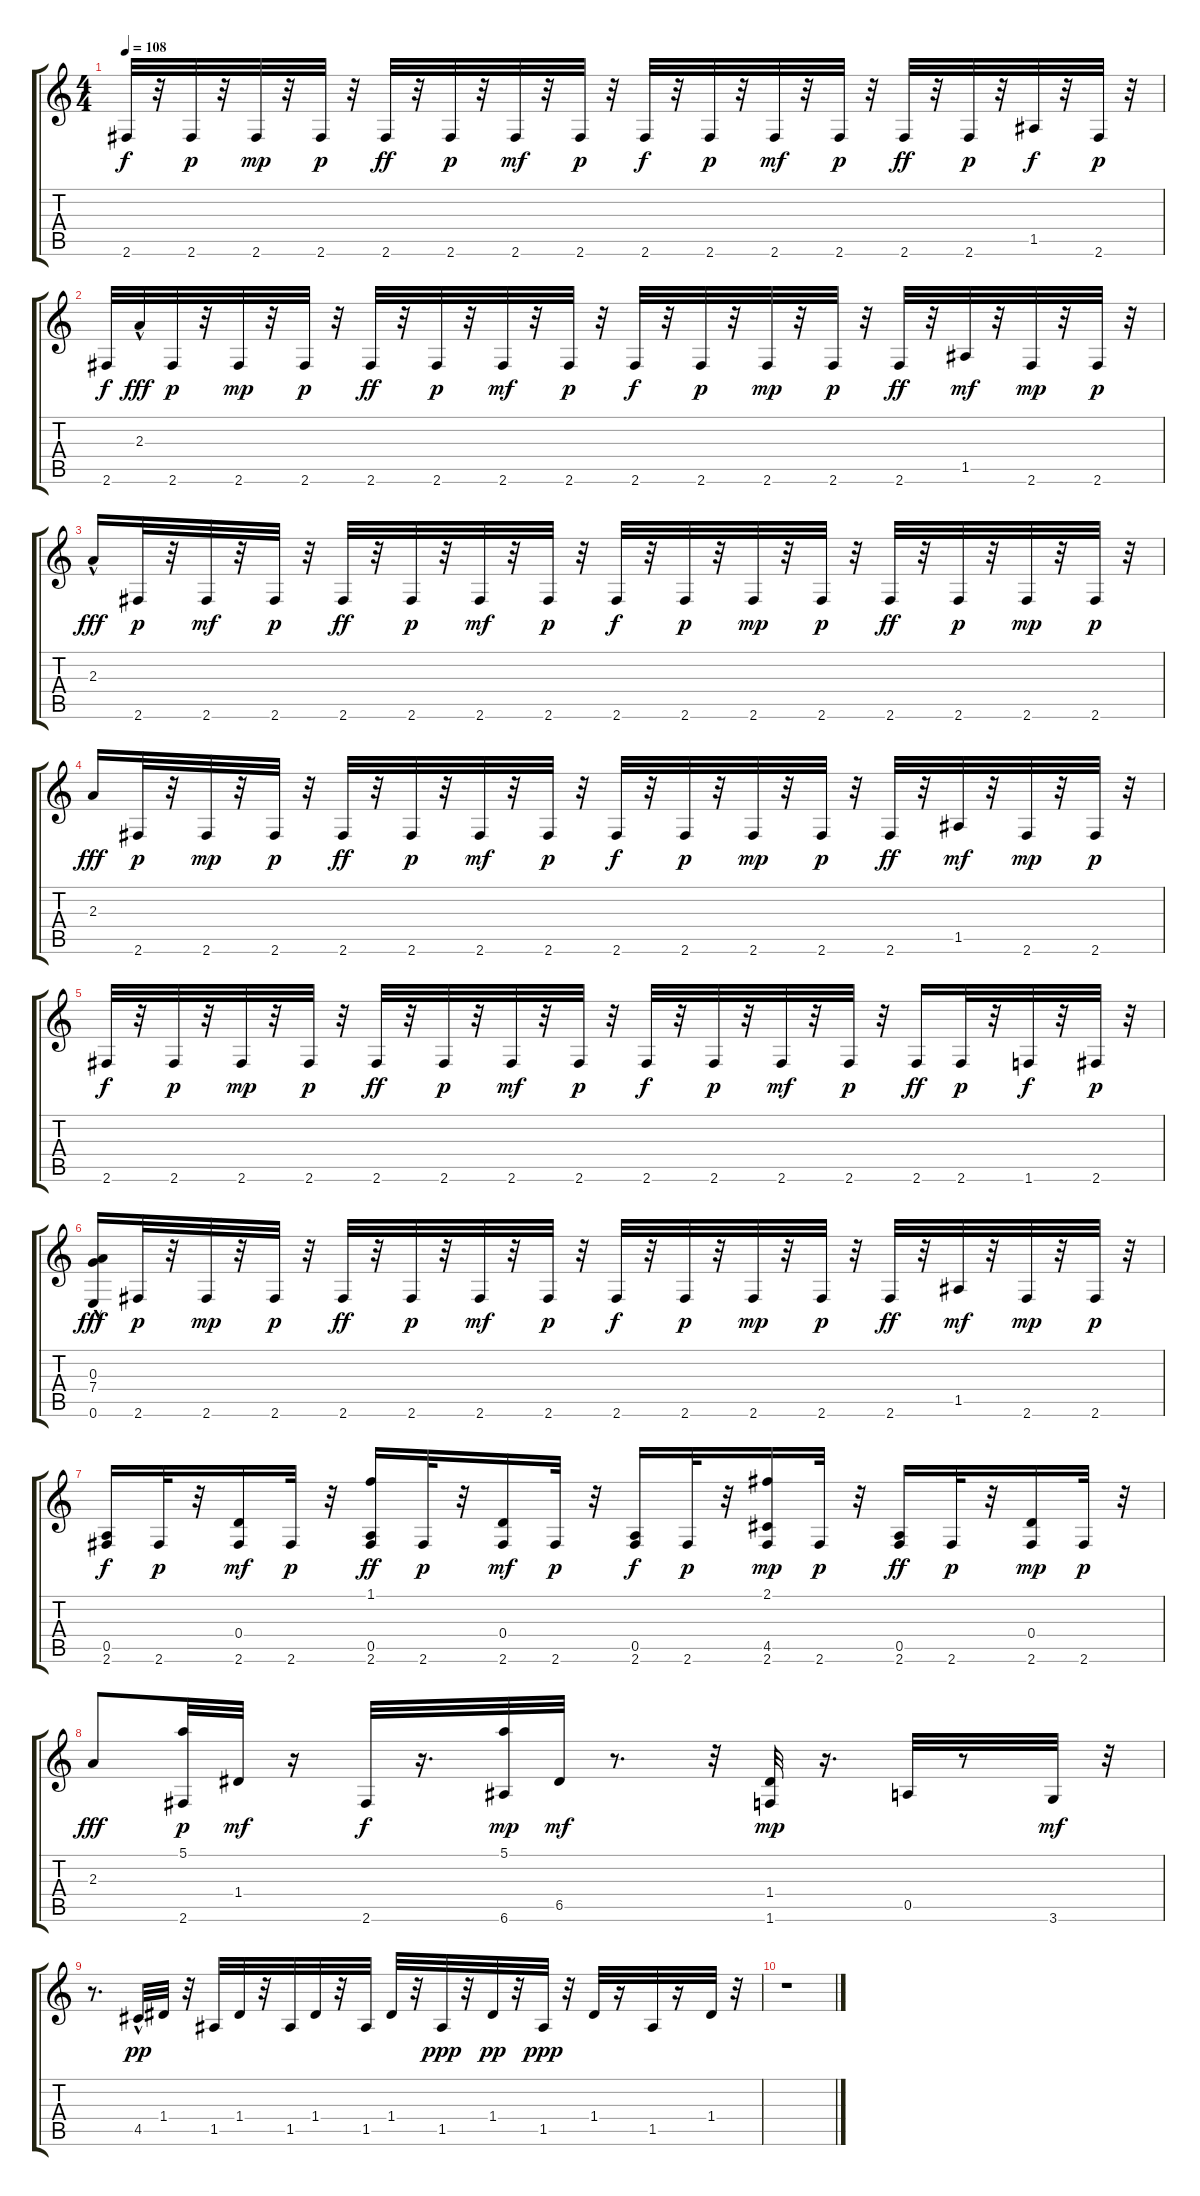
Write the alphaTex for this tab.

\track "" {instrument acousticguitarnylon}
\staff {score tabs}
\tuning (E4 B3 G3 D3 A2 E2) {hide}
\ts (4 4)
\tempo 108
\clef g2
\ks c
2.6.32{dy f} r.32 2.6.32{dy p} r.32 2.6.32{dy mp} r.32 2.6.32{dy p} r.32 2.6.32{dy ff} r.32 2.6.32{dy p} r.32 2.6.32{dy mf} r.32 2.6.32{dy p} r.32 2.6.32{dy f} r.32 2.6.32{dy p} r.32 2.6.32{dy mf} r.32 2.6.32{dy p} r.32 2.6.32{dy ff} r.32 2.6.32{dy p} r.32 1.5.32{dy f} r.32 2.6.32{dy p} r.32 |
2.6.32{dy f} 2.3{hac}.32{dy fff} 2.6.32{dy p} r.32 2.6.32{dy mp} r.32 2.6.32{dy p} r.32 2.6.32{dy ff} r.32 2.6.32{dy p} r.32 2.6.32{dy mf} r.32 2.6.32{dy p} r.32 2.6.32{dy f} r.32 2.6.32{dy p} r.32 2.6.32{dy mp} r.32 2.6.32{dy p} r.32 2.6.32{dy ff} r.32 1.5.32{dy mf} r.32 2.6.32{dy mp} r.32 2.6.32{dy p} r.32 |
2.3{hac}.16{dy fff} 2.6.32{dy p} r.32 2.6.32{dy mf} r.32 2.6.32{dy p} r.32 2.6.32{dy ff} r.32 2.6.32{dy p} r.32 2.6.32{dy mf} r.32 2.6.32{dy p} r.32 2.6.32{dy f} r.32 2.6.32{dy p} r.32 2.6.32{dy mp} r.32 2.6.32{dy p} r.32 2.6.32{dy ff} r.32 2.6.32{dy p} r.32 2.6.32{dy mp} r.32 2.6.32{dy p} r.32 |
2.3.16{dy fff} 2.6.32{dy p} r.32 2.6.32{dy mp} r.32 2.6.32{dy p} r.32 2.6.32{dy ff} r.32 2.6.32{dy p} r.32 2.6.32{dy mf} r.32 2.6.32{dy p} r.32 2.6.32{dy f} r.32 2.6.32{dy p} r.32 2.6.32{dy mp} r.32 2.6.32{dy p} r.32 2.6.32{dy ff} r.32 1.5.32{dy mf} r.32 2.6.32{dy mp} r.32 2.6.32{dy p} r.32 |
2.6.32{dy f} r.32 2.6.32{dy p} r.32 2.6.32{dy mp} r.32 2.6.32{dy p} r.32 2.6.32{dy ff} r.32 2.6.32{dy p} r.32 2.6.32{dy mf} r.32 2.6.32{dy p} r.32 2.6.32{dy f} r.32 2.6.32{dy p} r.32 2.6.32{dy mf} r.32 2.6.32{dy p} r.32 2.6.16{dy ff} 2.6.32{dy p} r.32 1.6.32{dy f} r.32 2.6.32{dy p} r.32 |
(0.3{hac} 7.4{hac} 0.6).16{dy fff} 2.6.32{dy p} r.32 2.6.32{dy mp} r.32 2.6.32{dy p} r.32 2.6.32{dy ff} r.32 2.6.32{dy p} r.32 2.6.32{dy mf} r.32 2.6.32{dy p} r.32 2.6.32{dy f} r.32 2.6.32{dy p} r.32 2.6.32{dy mp} r.32 2.6.32{dy p} r.32 2.6.32{dy ff} r.32 1.5.32{dy mf} r.32 2.6.32{dy mp} r.32 2.6.32{dy p} r.32 |
(0.5 2.6).16{dy f} 2.6.32{dy p} r.32 (0.4 2.6).16{dy mf} 2.6.32{dy p} r.32 (1.1 0.5 2.6).16{dy ff} 2.6.32{dy p} r.32 (0.4 2.6).16{dy mf} 2.6.32{dy p} r.32 (0.5 2.6).16{dy f} 2.6.32{dy p} r.32 (2.1 4.5 2.6).16{dy mp} 2.6.32{dy p} r.32 (0.5 2.6).16{dy ff} 2.6.32{dy p} r.32 (0.4 2.6).16{dy mp} 2.6.32{dy p} r.32 |
2.3.8{dy fff} (5.1 2.6).32{dy p} 1.4.32{dy mf} r.16 2.6.32{dy f} r.16{d} (5.1 6.6).32{dy mp} 6.5.32{dy mf} r.8{d} r.32 (1.4 1.6).32{dy mp} r.16{d} 0.5.32 r.8 3.6.32{dy mf} r.32 |
r.8{d} 4.5{hac}.32{dy pp} 1.4.32 r.32 1.5.32 1.4.32 r.32 1.5.32 1.4.32 r.32 1.5.32 1.4.32 r.32 1.5.32{dy ppp} r.32 1.4.32{dy pp} r.32 1.5.32{dy ppp} r.32 1.4.32 r.16 1.5.32 r.16 1.4.32 r.32 |
r.1
